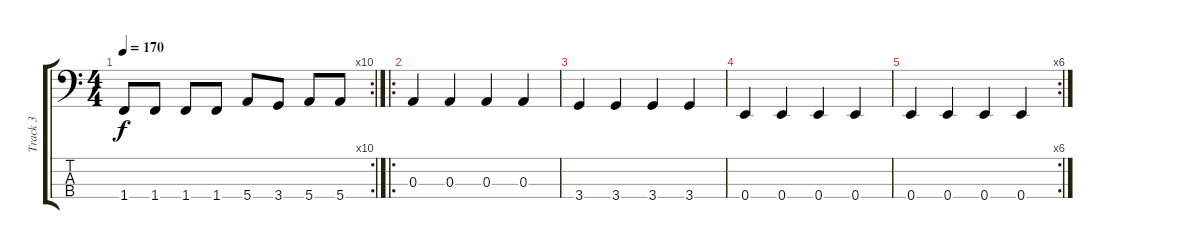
\track ("Track 3" "Track 3") {instrument electricbassfinger}
\staff {score tabs}
\tuning (G2 D2 A1 E1) {hide}
\rc 10
\ts (4 4)
\tempo 170
\clef f4
\ks c
1.4.8{dy f} 1.4.8 1.4.8 1.4.8 5.4.8 3.4.8 5.4.8 5.4.8 |
\ro
0.3.4 0.3.4 0.3.4 0.3.4 |
3.4.4 3.4.4 3.4.4 3.4.4 |
0.4.4 0.4.4 0.4.4 0.4.4 |
\rc 6
0.4.4 0.4.4 0.4.4 0.4.4
